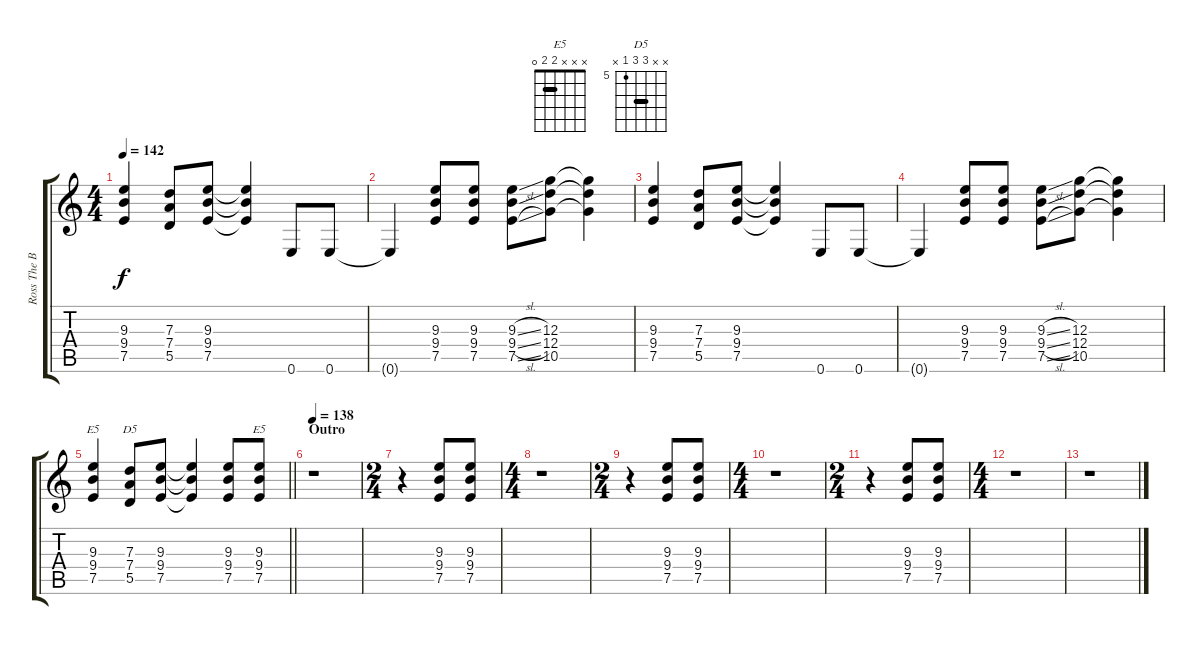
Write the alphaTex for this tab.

\track ("Ross The Boss-Rhythm" "Ross The B") {instrument distortionguitar}
\staff {score tabs}
\tuning (E4 B3 G3 D3 A2 E2) {hide}
\chord ("E5" x x 9 9 7 x) {firstfret 7 barre 9}
\chord ("D5" x x 7 7 5 x) {firstfret 5 barre 7}
\chord ("E5" x x x 2 2 0) {barre 2}
\ts (4 4)
\tempo 142
\clef g2
\ks c
(9.3 9.4 7.5).4{dy f} (7.3 7.4 5.5).8 (9.3 9.4 7.5).8 (9.3{t} 9.4{t} 7.5{t}).4 0.6.8 0.6.8 |
0.6{t}.4 (9.3 9.4 7.5).8 (9.3 9.4 7.5).8 (9.3{sl} 9.4{sl} 7.5{sl}).8 (12.3 12.4 10.5).8 (12.3{t} 12.4{t} 10.5{t}).4 |
(9.3 9.4 7.5).4 (7.3 7.4 5.5).8 (9.3 9.4 7.5).8 (9.3{t} 9.4{t} 7.5{t}).4 0.6.8 0.6.8 |
0.6{t}.4 (9.3 9.4 7.5).8 (9.3 9.4 7.5).8 (9.3{sl} 9.4{sl} 7.5{sl}).8 (12.3 12.4 10.5).8 (12.3{t} 12.4{t} 10.5{t}).4 |
\barLineRight lightlight
(9.3 9.4 7.5).4{ch "E5"} (7.3 7.4 5.5).8{ch "D5"} (9.3 9.4 7.5).8 (9.3{t} 9.4{t} 7.5{t}).4 (9.3 9.4 7.5).8 (9.3 9.4 7.5).8{ch "E5"} |
\section ("" "Outro")
\tempo 138
r.1 |
\ts (2 4)
r.4 (9.3 9.4 7.5).8 (9.3 9.4 7.5).8 |
\ts (4 4)
r.1 |
\ts (2 4)
r.4 (9.3 9.4 7.5).8 (9.3 9.4 7.5).8 |
\ts (4 4)
r.1 |
\ts (2 4)
r.4 (9.3 9.4 7.5).8 (9.3 9.4 7.5).8 |
\ts (4 4)
r.1 |
r.1
